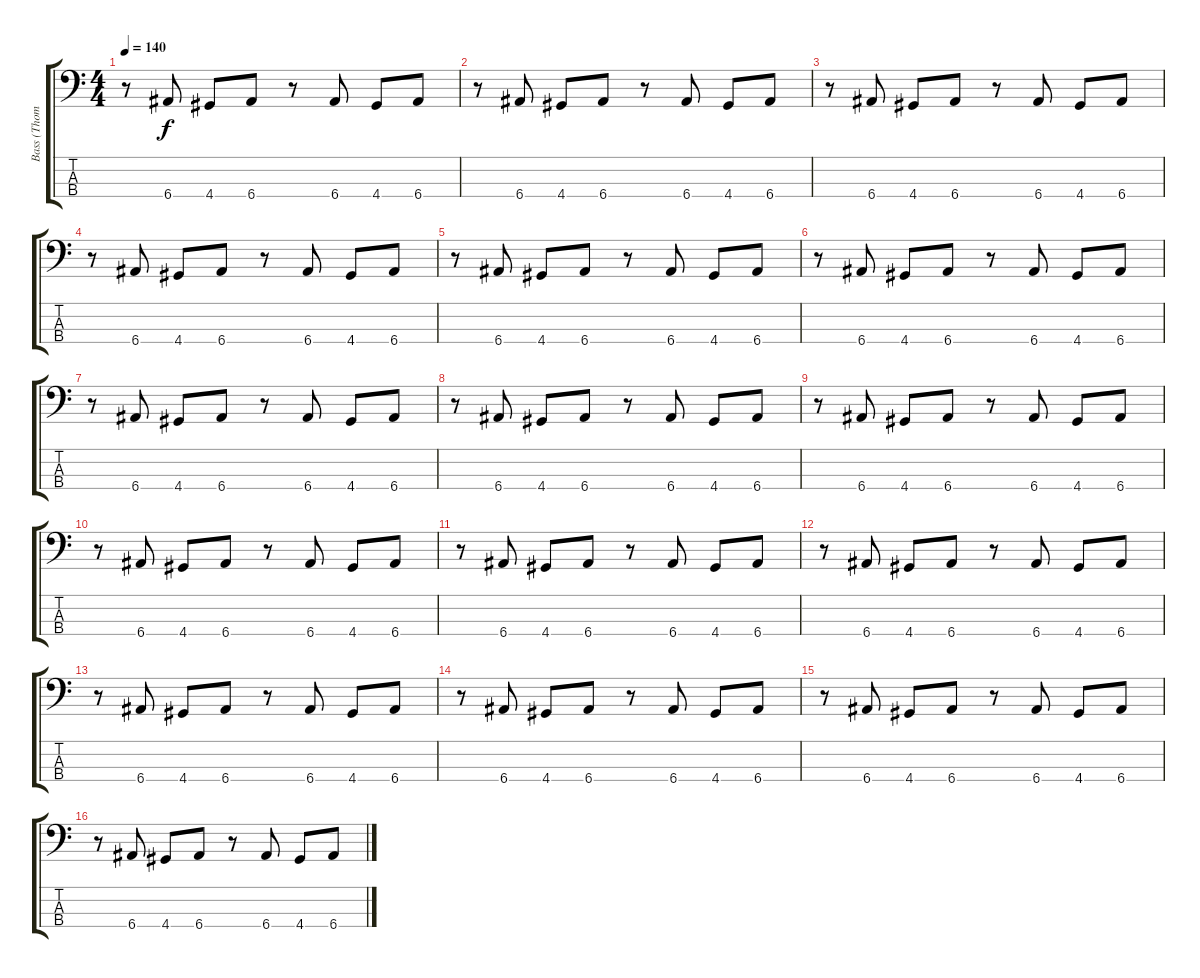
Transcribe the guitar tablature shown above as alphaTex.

\track ("Bass (Thompson)" "Bass (Thom") {instrument electricbassfinger}
\staff {score tabs}
\tuning (G2 D2 A1 E1) {hide}
\ts (4 4)
\tempo 140
\clef f4
\ks c
r.8{dy f} 6.4.8 4.4.8 6.4.8 r.8 6.4.8 4.4.8 6.4.8 |
r.8 6.4.8 4.4.8 6.4.8 r.8 6.4.8 4.4.8 6.4.8 |
r.8 6.4.8 4.4.8 6.4.8 r.8 6.4.8 4.4.8 6.4.8 |
r.8 6.4.8 4.4.8 6.4.8 r.8 6.4.8 4.4.8 6.4.8 |
r.8 6.4.8 4.4.8 6.4.8 r.8 6.4.8 4.4.8 6.4.8 |
r.8 6.4.8 4.4.8 6.4.8 r.8 6.4.8 4.4.8 6.4.8 |
r.8 6.4.8 4.4.8 6.4.8 r.8 6.4.8 4.4.8 6.4.8 |
r.8 6.4.8 4.4.8 6.4.8 r.8 6.4.8 4.4.8 6.4.8 |
r.8 6.4.8 4.4.8 6.4.8 r.8 6.4.8 4.4.8 6.4.8 |
r.8 6.4.8 4.4.8 6.4.8 r.8 6.4.8 4.4.8 6.4.8 |
r.8 6.4.8 4.4.8 6.4.8 r.8 6.4.8 4.4.8 6.4.8 |
r.8 6.4.8 4.4.8 6.4.8 r.8 6.4.8 4.4.8 6.4.8 |
r.8 6.4.8 4.4.8 6.4.8 r.8 6.4.8 4.4.8 6.4.8 |
r.8 6.4.8 4.4.8 6.4.8 r.8 6.4.8 4.4.8 6.4.8 |
r.8 6.4.8 4.4.8 6.4.8 r.8 6.4.8 4.4.8 6.4.8 |
r.8 6.4.8 4.4.8 6.4.8 r.8 6.4.8 4.4.8 6.4.8
